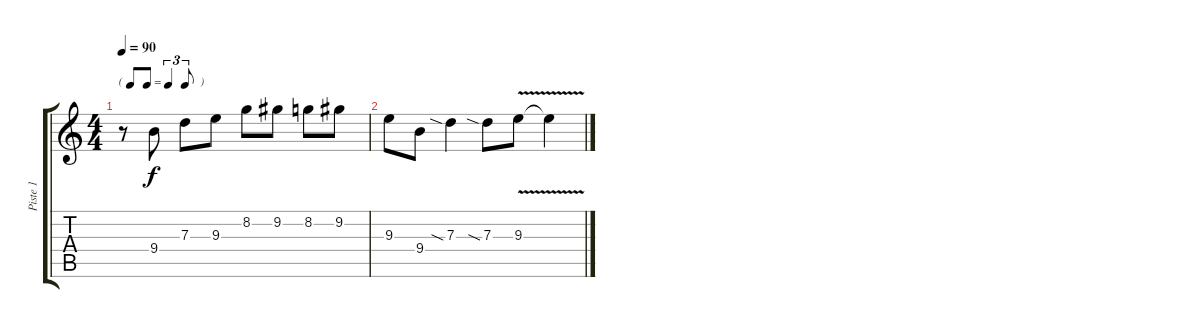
\track ("Piste 1" "Piste 1") {instrument acousticguitarsteel}
\staff {score tabs}
\tuning (E4 B3 G3 D3 A2 E2) {hide}
\ts (4 4)
\tf triplet8th
\tempo 90
\clef g2
\ks c
r.8{dy f instrument acousticguitarsteel} 9.4.8 7.3.8 9.3.8 8.2.8 9.2.8 8.2.8 9.2.8 |
9.3.8 9.4.8 7.3{sia}.4 7.3{sia}.8 9.3{v}.8 9.3{t}.4
